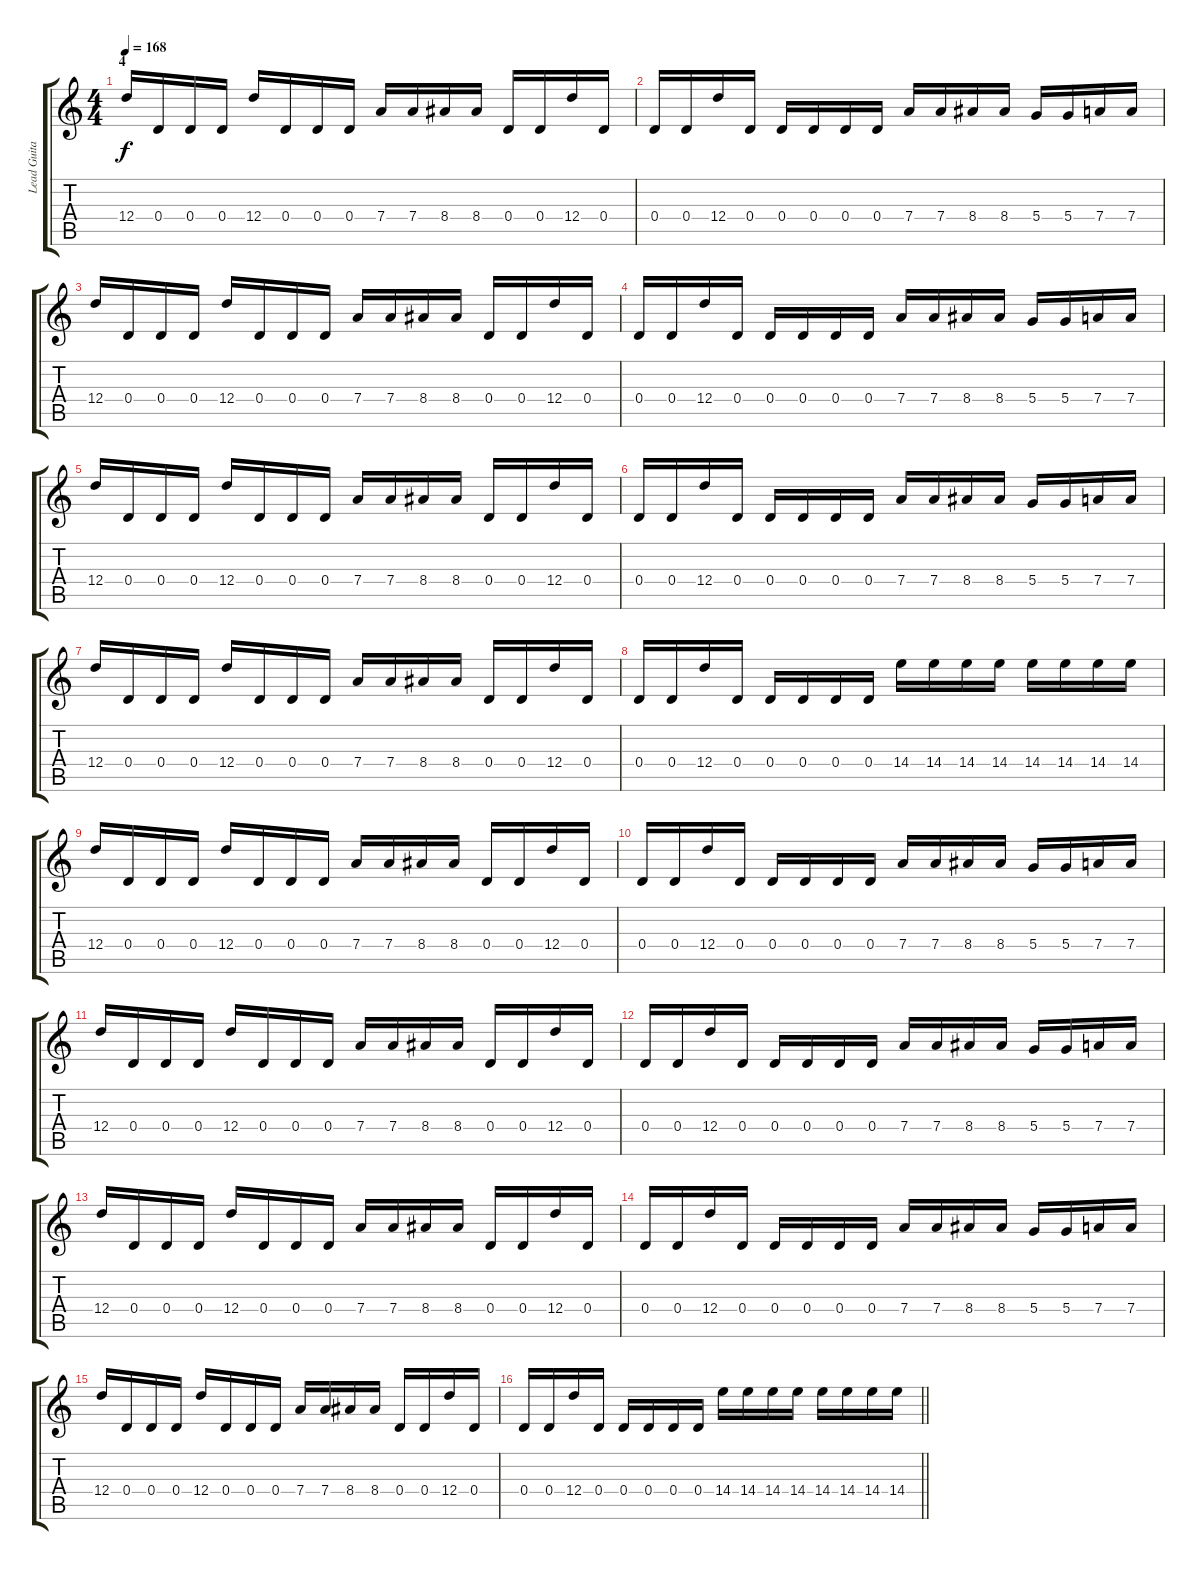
\track ("Lead Guitar" "Lead Guita") {instrument distortionguitar}
\staff {score tabs}
\tuning (E4 B3 G3 D3 A2 D2) {hide}
\ts (4 4)
\section ("" "4")
\tempo 168
\clef g2
\ks c
12.4.16{dy f} 0.4.16 0.4.16 0.4.16 12.4.16 0.4.16 0.4.16 0.4.16 7.4.16 7.4.16 8.4.16 8.4.16 0.4.16 0.4.16 12.4.16 0.4.16 |
0.4.16 0.4.16 12.4.16 0.4.16 0.4.16 0.4.16 0.4.16 0.4.16 7.4.16 7.4.16 8.4.16 8.4.16 5.4.16 5.4.16 7.4.16 7.4.16 |
12.4.16 0.4.16 0.4.16 0.4.16 12.4.16 0.4.16 0.4.16 0.4.16 7.4.16 7.4.16 8.4.16 8.4.16 0.4.16 0.4.16 12.4.16 0.4.16 |
0.4.16 0.4.16 12.4.16 0.4.16 0.4.16 0.4.16 0.4.16 0.4.16 7.4.16 7.4.16 8.4.16 8.4.16 5.4.16 5.4.16 7.4.16 7.4.16 |
12.4.16 0.4.16 0.4.16 0.4.16 12.4.16 0.4.16 0.4.16 0.4.16 7.4.16 7.4.16 8.4.16 8.4.16 0.4.16 0.4.16 12.4.16 0.4.16 |
0.4.16 0.4.16 12.4.16 0.4.16 0.4.16 0.4.16 0.4.16 0.4.16 7.4.16 7.4.16 8.4.16 8.4.16 5.4.16 5.4.16 7.4.16 7.4.16 |
12.4.16 0.4.16 0.4.16 0.4.16 12.4.16 0.4.16 0.4.16 0.4.16 7.4.16 7.4.16 8.4.16 8.4.16 0.4.16 0.4.16 12.4.16 0.4.16 |
0.4.16 0.4.16 12.4.16 0.4.16 0.4.16 0.4.16 0.4.16 0.4.16 14.4.16 14.4.16 14.4.16 14.4.16 14.4.16 14.4.16 14.4.16 14.4.16 |
12.4.16 0.4.16 0.4.16 0.4.16 12.4.16 0.4.16 0.4.16 0.4.16 7.4.16 7.4.16 8.4.16 8.4.16 0.4.16 0.4.16 12.4.16 0.4.16 |
0.4.16 0.4.16 12.4.16 0.4.16 0.4.16 0.4.16 0.4.16 0.4.16 7.4.16 7.4.16 8.4.16 8.4.16 5.4.16 5.4.16 7.4.16 7.4.16 |
12.4.16 0.4.16 0.4.16 0.4.16 12.4.16 0.4.16 0.4.16 0.4.16 7.4.16 7.4.16 8.4.16 8.4.16 0.4.16 0.4.16 12.4.16 0.4.16 |
0.4.16 0.4.16 12.4.16 0.4.16 0.4.16 0.4.16 0.4.16 0.4.16 7.4.16 7.4.16 8.4.16 8.4.16 5.4.16 5.4.16 7.4.16 7.4.16 |
12.4.16 0.4.16 0.4.16 0.4.16 12.4.16 0.4.16 0.4.16 0.4.16 7.4.16 7.4.16 8.4.16 8.4.16 0.4.16 0.4.16 12.4.16 0.4.16 |
0.4.16 0.4.16 12.4.16 0.4.16 0.4.16 0.4.16 0.4.16 0.4.16 7.4.16 7.4.16 8.4.16 8.4.16 5.4.16 5.4.16 7.4.16 7.4.16 |
12.4.16 0.4.16 0.4.16 0.4.16 12.4.16 0.4.16 0.4.16 0.4.16 7.4.16 7.4.16 8.4.16 8.4.16 0.4.16 0.4.16 12.4.16 0.4.16 |
\barLineRight lightlight
0.4.16 0.4.16 12.4.16 0.4.16 0.4.16 0.4.16 0.4.16 0.4.16 14.4.16 14.4.16 14.4.16 14.4.16 14.4.16 14.4.16 14.4.16 14.4.16
